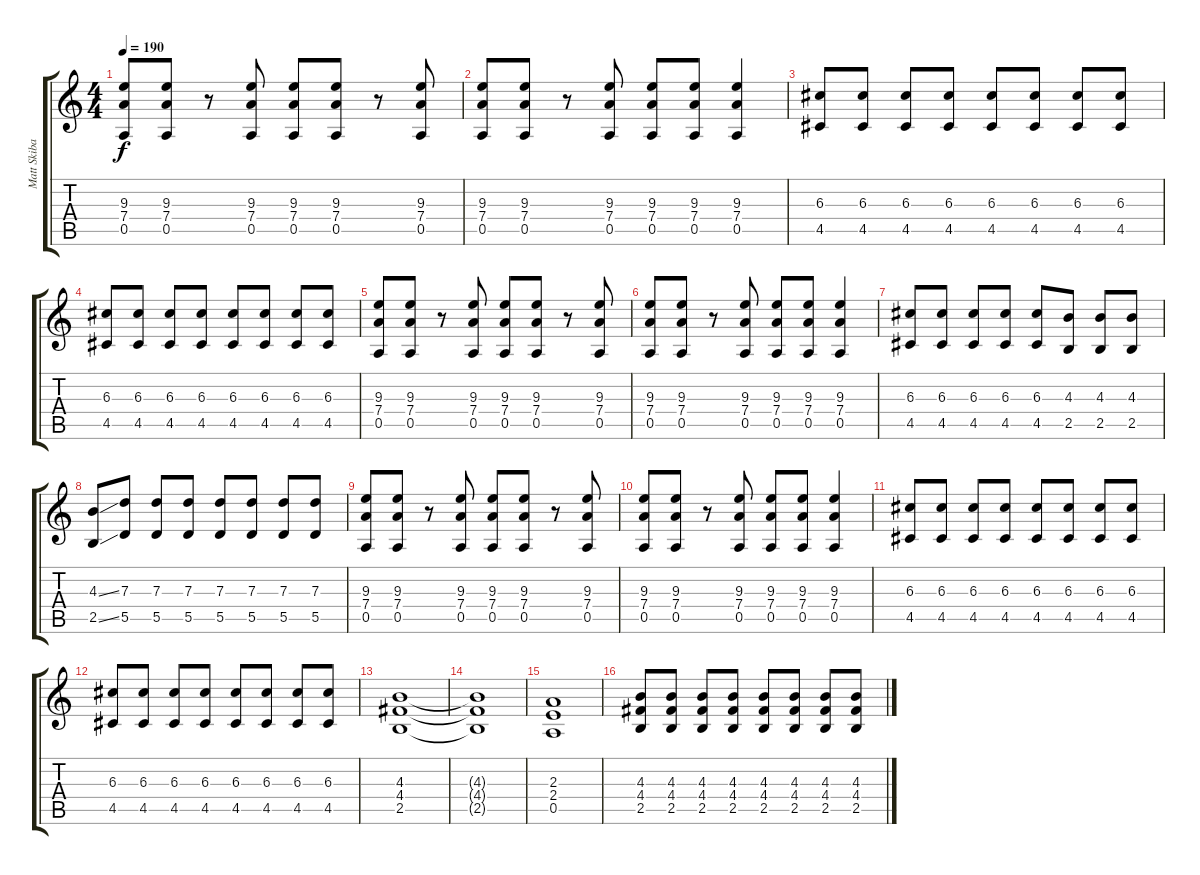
\track ("Matt Skiba" "Matt Skiba") {instrument overdrivenguitar}
\staff {score tabs}
\tuning (E4 B3 G3 D3 A2 E2) {hide}
\ts (4 4)
\tempo 190
\clef g2
\ks c
(9.3 7.4 0.5).8{dy f} (9.3 7.4 0.5).8 r.8 (9.3 7.4 0.5).8 (9.3 7.4 0.5).8 (9.3 7.4 0.5).8 r.8 (9.3 7.4 0.5).8 |
(9.3 7.4 0.5).8 (9.3 7.4 0.5).8 r.8 (9.3 7.4 0.5).8 (9.3 7.4 0.5).8 (9.3 7.4 0.5).8 (9.3 7.4 0.5).4 |
(6.3 4.5).8 (6.3 4.5).8 (6.3 4.5).8 (6.3 4.5).8 (6.3 4.5).8 (6.3 4.5).8 (6.3 4.5).8 (6.3 4.5).8 |
(6.3 4.5).8 (6.3 4.5).8 (6.3 4.5).8 (6.3 4.5).8 (6.3 4.5).8 (6.3 4.5).8 (6.3 4.5).8 (6.3 4.5).8 |
(9.3 7.4 0.5).8 (9.3 7.4 0.5).8 r.8 (9.3 7.4 0.5).8 (9.3 7.4 0.5).8 (9.3 7.4 0.5).8 r.8 (9.3 7.4 0.5).8 |
(9.3 7.4 0.5).8 (9.3 7.4 0.5).8 r.8 (9.3 7.4 0.5).8 (9.3 7.4 0.5).8 (9.3 7.4 0.5).8 (9.3 7.4 0.5).4 |
(6.3 4.5).8 (6.3 4.5).8 (6.3 4.5).8 (6.3 4.5).8 (6.3 4.5).8 (4.3 2.5).8 (4.3 2.5).8 (4.3 2.5).8 |
(4.3{ss} 2.5{ss}).8 (7.3 5.5).8 (7.3 5.5).8 (7.3 5.5).8 (7.3 5.5).8 (7.3 5.5).8 (7.3 5.5).8 (7.3 5.5).8 |
(9.3 7.4 0.5).8 (9.3 7.4 0.5).8 r.8 (9.3 7.4 0.5).8 (9.3 7.4 0.5).8 (9.3 7.4 0.5).8 r.8 (9.3 7.4 0.5).8 |
(9.3 7.4 0.5).8 (9.3 7.4 0.5).8 r.8 (9.3 7.4 0.5).8 (9.3 7.4 0.5).8 (9.3 7.4 0.5).8 (9.3 7.4 0.5).4 |
(6.3 4.5).8 (6.3 4.5).8 (6.3 4.5).8 (6.3 4.5).8 (6.3 4.5).8 (6.3 4.5).8 (6.3 4.5).8 (6.3 4.5).8 |
(6.3 4.5).8 (6.3 4.5).8 (6.3 4.5).8 (6.3 4.5).8 (6.3 4.5).8 (6.3 4.5).8 (6.3 4.5).8 (6.3 4.5).8 |
(4.3 4.4 2.5).1 |
(4.3{t} 4.4{t} 2.5{t}).1 |
(2.3 2.4 0.5).1 |
(4.3 4.4 2.5).8 (4.3 4.4 2.5).8 (4.3 4.4 2.5).8 (4.3 4.4 2.5).8 (4.3 4.4 2.5).8 (4.3 4.4 2.5).8 (4.3 4.4 2.5).8 (4.3 4.4 2.5).8
